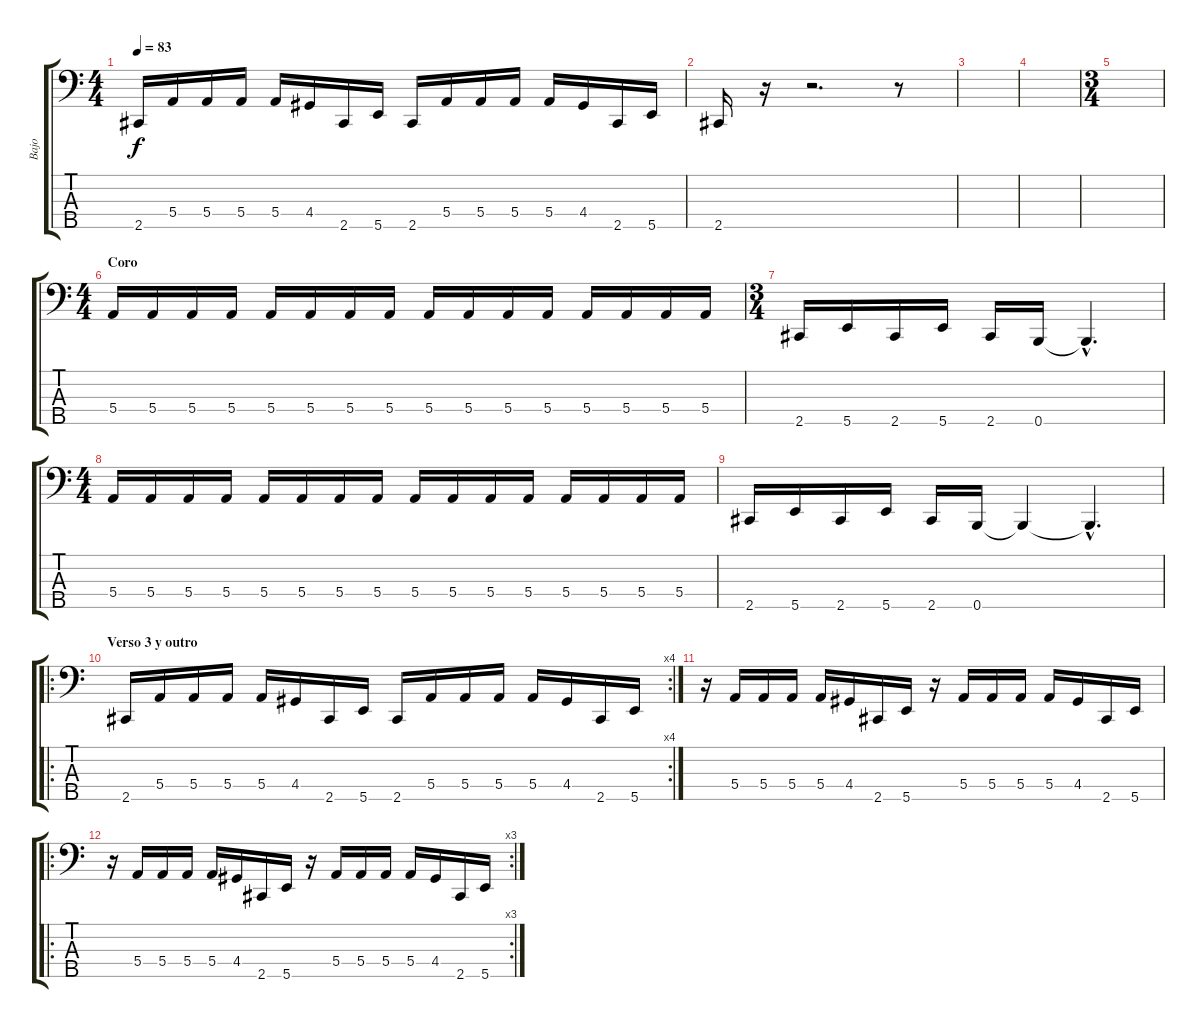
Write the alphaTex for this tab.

\track ("Bajo" "Bajo") {instrument electricbasspick}
\staff {score tabs}
\tuning (G2 D2 A1 E1 B0) {hide}
\ts (4 4)
\tempo 83
\clef f4
\ks c
2.5.16{dy f} 5.4.16 5.4.16 5.4.16 5.4.16 4.4.16 2.5.16 5.5.16 2.5.16 5.4.16 5.4.16 5.4.16 5.4.16 4.4.16 2.5.16 5.5.16 |
2.5.16 r.16 r.2{d} r.8 |
|
|
\ts (3 4)
|
\ts (4 4)
\section ("" "Coro")
5.4.16 5.4.16 5.4.16 5.4.16 5.4.16 5.4.16 5.4.16 5.4.16 5.4.16 5.4.16 5.4.16 5.4.16 5.4.16 5.4.16 5.4.16 5.4.16 |
\ts (3 4)
2.5.16 5.5.16 2.5.16 5.5.16 2.5.16 0.5.16 0.5{hac t}.4{d} |
\ts (4 4)
5.4.16 5.4.16 5.4.16 5.4.16 5.4.16 5.4.16 5.4.16 5.4.16 5.4.16 5.4.16 5.4.16 5.4.16 5.4.16 5.4.16 5.4.16 5.4.16 |
2.5.16 5.5.16 2.5.16 5.5.16 2.5.16 0.5.16 0.5{t}.4 0.5{hac t}.4{d} |
\ro
\rc 4
\section ("" "Verso 3 y outro")
2.5.16{instrument electricbasspick} 5.4.16 5.4.16 5.4.16 5.4.16 4.4.16 2.5.16 5.5.16 2.5.16{instrument electricbasspick} 5.4.16 5.4.16 5.4.16 5.4.16 4.4.16 2.5.16 5.5.16 |
r.16{instrument electricbasspick} 5.4.16 5.4.16 5.4.16 5.4.16 4.4.16 2.5.16 5.5.16 r.16{instrument electricbasspick} 5.4.16 5.4.16 5.4.16 5.4.16 4.4.16 2.5.16 5.5.16 |
\ro
\rc 3
r.16{instrument electricbasspick} 5.4.16 5.4.16 5.4.16 5.4.16 4.4.16 2.5.16 5.5.16 r.16{instrument electricbasspick} 5.4.16 5.4.16 5.4.16 5.4.16 4.4.16 2.5.16 5.5.16
